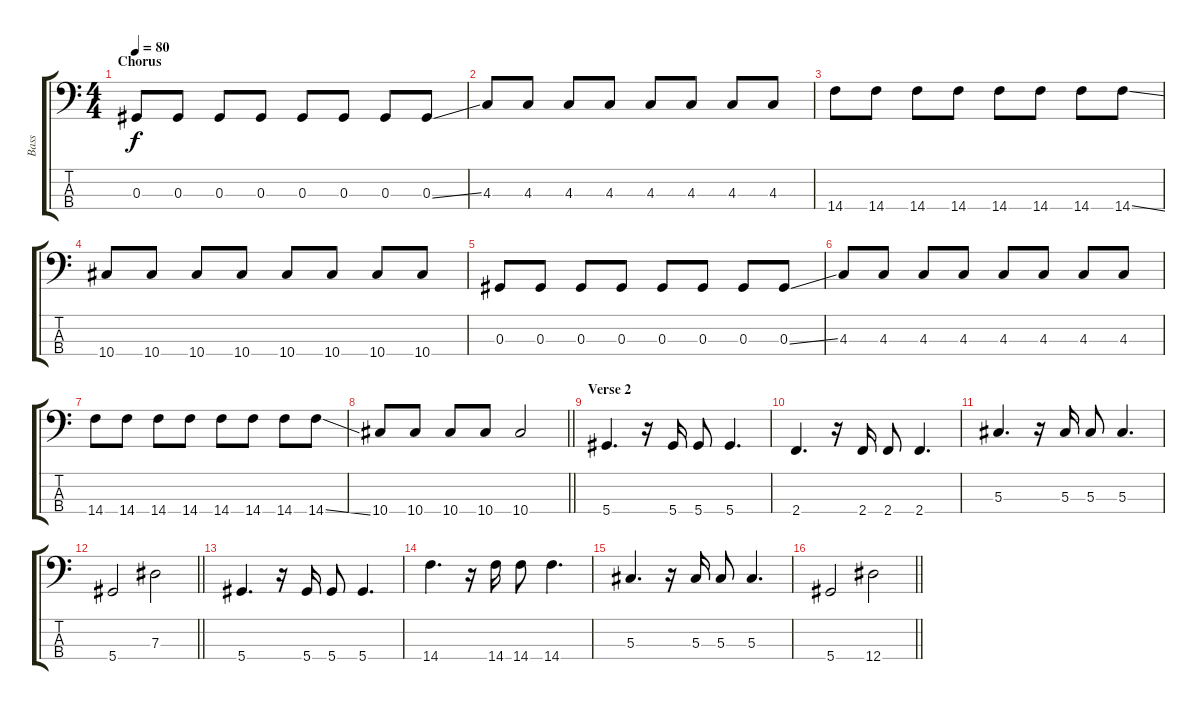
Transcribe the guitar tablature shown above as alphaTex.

\track ("Bass" "Bass") {instrument electricbassfinger}
\staff {score tabs}
\tuning (Gb2 Db2 Ab1 Eb1) {hide}
\ts (4 4)
\section ("" "Chorus")
\tempo 80
\clef f4
\ks c
0.3.8{dy f} 0.3.8 0.3.8 0.3.8 0.3.8 0.3.8 0.3.8 0.3{ss}.8 |
4.3.8 4.3.8 4.3.8 4.3.8 4.3.8 4.3.8 4.3.8 4.3.8 |
14.4.8 14.4.8 14.4.8 14.4.8 14.4.8 14.4.8 14.4.8 14.4{ss}.8 |
10.4.8 10.4.8 10.4.8 10.4.8 10.4.8 10.4.8 10.4.8 10.4.8 |
0.3.8 0.3.8 0.3.8 0.3.8 0.3.8 0.3.8 0.3.8 0.3{ss}.8 |
4.3.8 4.3.8 4.3.8 4.3.8 4.3.8 4.3.8 4.3.8 4.3.8 |
14.4.8 14.4.8 14.4.8 14.4.8 14.4.8 14.4.8 14.4.8 14.4{ss}.8 |
\barLineRight lightlight
10.4.8 10.4.8 10.4.8 10.4.8 10.4.2 |
\section ("" "Verse 2")
5.4.4{d} r.16 5.4.16 5.4.8 5.4.4{d} |
2.4.4{d} r.16 2.4.16 2.4.8 2.4.4{d} |
5.3.4{d} r.16 5.3.16 5.3.8 5.3.4{d} |
\barLineRight lightlight
5.4.2 7.3.2 |
5.4.4{d} r.16 5.4.16 5.4.8 5.4.4{d} |
14.4.4{d} r.16 14.4.16 14.4.8 14.4.4{d} |
5.3.4{d} r.16 5.3.16 5.3.8 5.3.4{d} |
\barLineRight lightlight
5.4.2 12.4{ss}.2
